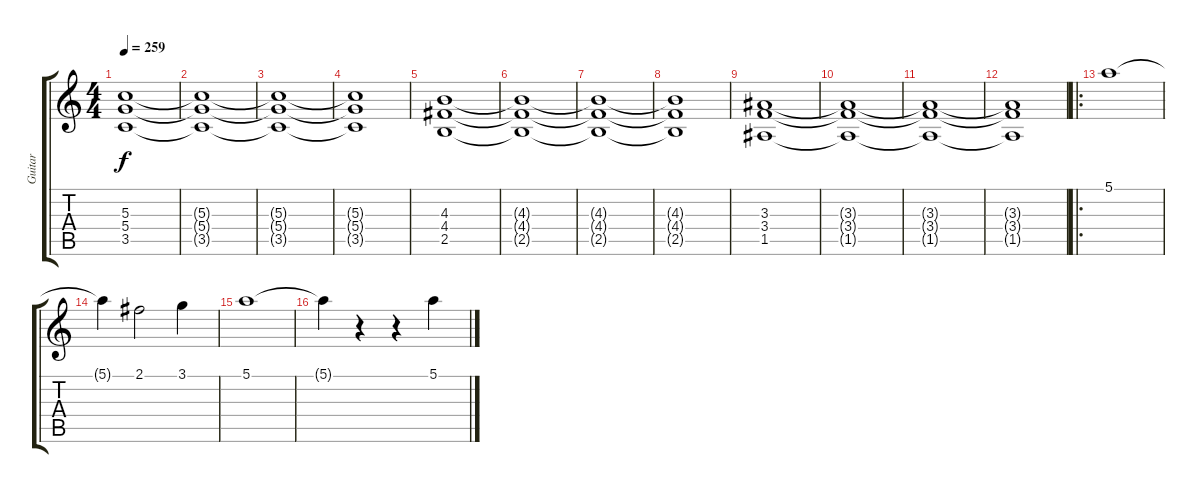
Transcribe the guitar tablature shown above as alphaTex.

\track ("Guitar" "Guitar") {instrument distortionguitar}
\staff {score tabs}
\tuning (E4 B3 G3 D3 A2 D2) {hide}
\ts (4 4)
\tempo 259
\clef g2
\ks c
(5.3 5.4 3.5).1{dy f} |
(5.3{t} 5.4{t} 3.5{t}).1 |
(5.3{t} 5.4{t} 3.5{t}).1 |
(5.3{t} 5.4{t} 3.5{t}).1 |
(4.3 4.4 2.5).1 |
(4.3{t} 4.4{t} 2.5{t}).1 |
(4.3{t} 4.4{t} 2.5{t}).1 |
(4.3{t} 4.4{t} 2.5{t}).1 |
(3.3 3.4 1.5).1 |
(3.3{t} 3.4{t} 1.5{t}).1 |
(3.3{t} 3.4{t} 1.5{t}).1 |
(3.3{t} 3.4{t} 1.5{t}).1 |
\ro
5.1.1{instrument electricguitarjazz} |
5.1{t}.4 2.1.2 3.1.4 |
5.1.1 |
5.1{t}.4 r.4 r.4 5.1.4
